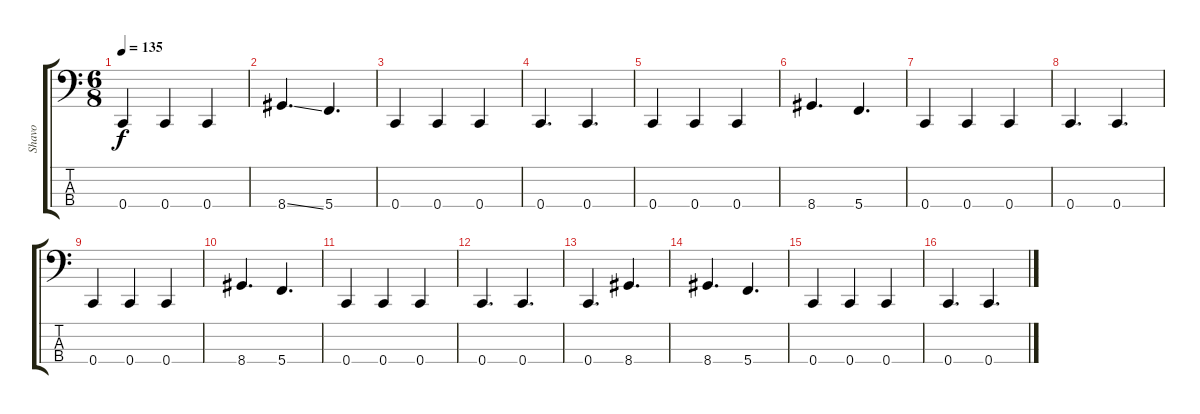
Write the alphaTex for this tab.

\track ("Shavo" "Shavo") {instrument electricbasspick}
\staff {score tabs}
\tuning (F2 C2 G1 C1) {hide}
\ts (6 8)
\tempo 135
\clef f4
\ks c
0.4.4{dy f} 0.4.4 0.4.4 |
8.4{ss}.4{d} 5.4.4{d} |
0.4.4 0.4.4 0.4.4 |
0.4.4{d} 0.4.4{d} |
0.4.4 0.4.4 0.4.4 |
8.4.4{d} 5.4.4{d} |
0.4.4 0.4.4 0.4.4 |
0.4.4{d} 0.4.4{d} |
0.4.4 0.4.4 0.4.4 |
8.4.4{d} 5.4.4{d} |
0.4.4 0.4.4 0.4.4 |
0.4.4{d} 0.4.4{d} |
0.4.4{d} 8.4.4{d} |
8.4.4{d} 5.4.4{d} |
0.4.4 0.4.4 0.4.4 |
0.4.4{d} 0.4.4{d}
